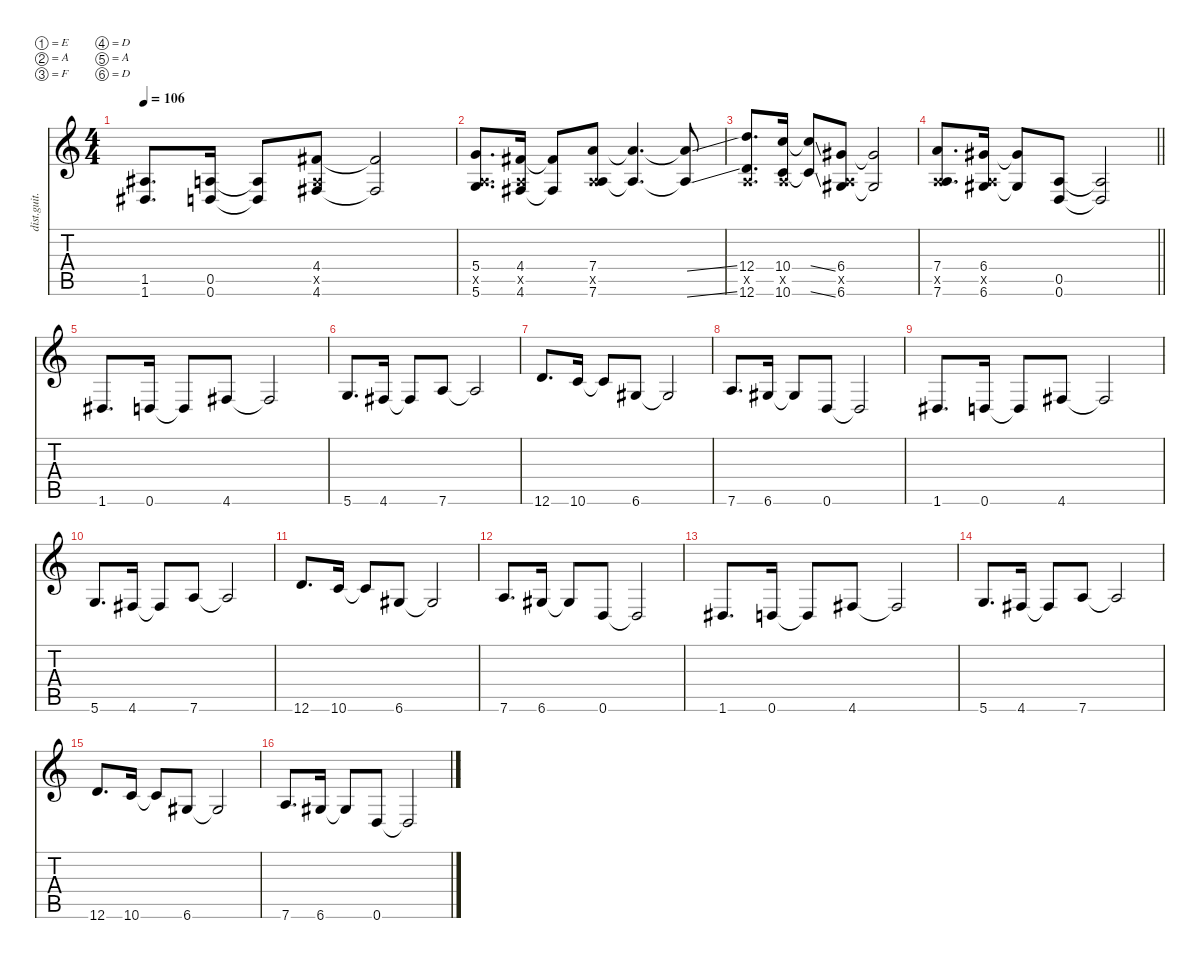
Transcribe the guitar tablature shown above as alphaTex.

\defaultSystemsLayout 4
\hideDynamics
\bracketExtendMode nobrackets
\otherSystemsTrackNameOrientation horizontal
\track ("Track 2" "dist.guit.") {instrument distortionguitar}
\staff {score tabs}
\tuning (E4 A3 F3 D3 A2 D2)
\ts (4 4)
\tempo 106
\clef g2
\ks c
(1.5{acc #} 1.6{acc #}).8{d dy f beam Up} (0.5 0.6).16{beam Up} (0.5{t} 0.6{t}).8{beam Up} (4.4{acc #} 0.5{x} 4.6{acc #}).8{beam Up} (4.4{t acc #} 4.6{t acc #}).2{beam Up} |
(5.4 0.5{x} 5.6).8{d beam Up} (4.4{acc #} 0.5{x} 4.6{acc #}).16{beam Up} (4.4{t acc #} 4.6{t acc #}).8{beam Up} (7.4 0.5{x} 7.6).8{beam Up} (7.4{t} 7.6{t}).4{d beam Up} (7.4{ss t} 7.6{ss t}).8{beam Up} |
(12.4 0.5{x} 12.6).8{d beam Up} (10.4 0.5{x} 10.6).16{beam Up} (10.4{ss t} 10.6{ss t}).8{beam Up} (6.4{acc #} 0.5{x} 6.6{acc #}).8{beam Up} (6.4{t acc #} 6.6{t acc #}).2{beam Up} |
\barLineRight lightlight
(7.4 0.5{x} 7.6).8{d beam Up} (6.4{acc #} 0.5{x} 6.6{acc #}).16{beam Up} (6.4{t acc #} 6.6{t acc #}).8{beam Up} (0.5 0.6).8{beam Up} (0.5{t} 0.6{t}).2{beam Up} |
\section ("" "")
1.6{acc #}.8{d beam Up} 0.6.16{beam Up} 0.6{t}.8{beam Up} 4.6{acc #}.8{beam Up} 4.6{t acc #}.2{beam Up} |
5.6.8{d beam Up} 4.6{acc #}.16{beam Up} 4.6{t acc #}.8{beam Up} 7.6.8{beam Up} 7.6{t}.2{beam Up} |
12.6.8{d beam Up} 10.6.16{beam Up} 10.6{t}.8{beam Up} 6.6{acc #}.8{beam Up} 6.6{t acc #}.2{beam Up} |
7.6.8{d beam Up} 6.6{acc #}.16{beam Up} 6.6{t acc #}.8{beam Up} 0.6.8{beam Up} 0.6{t}.2{beam Up} |
1.6{acc #}.8{d beam Up} 0.6.16{beam Up} 0.6{t}.8{beam Up} 4.6{acc #}.8{beam Up} 4.6{t acc #}.2{beam Up} |
5.6.8{d beam Up} 4.6{acc #}.16{beam Up} 4.6{t acc #}.8{beam Up} 7.6.8{beam Up} 7.6{t}.2{beam Up} |
12.6.8{d beam Up} 10.6.16{beam Up} 10.6{t}.8{beam Up} 6.6{acc #}.8{beam Up} 6.6{t acc #}.2{beam Up} |
7.6.8{d beam Up} 6.6{acc #}.16{beam Up} 6.6{t acc #}.8{beam Up} 0.6.8{beam Up} 0.6{t}.2{beam Up} |
1.6{acc #}.8{d beam Up} 0.6.16{beam Up} 0.6{t}.8{beam Up} 4.6{acc #}.8{beam Up} 4.6{t acc #}.2{beam Up} |
5.6.8{d beam Up} 4.6{acc #}.16{beam Up} 4.6{t acc #}.8{beam Up} 7.6.8{beam Up} 7.6{t}.2{beam Up} |
12.6.8{d beam Up} 10.6.16{beam Up} 10.6{t}.8{beam Up} 6.6{acc #}.8{beam Up} 6.6{t acc #}.2{beam Up} |
7.6.8{d beam Up} 6.6{acc #}.16{beam Up} 6.6{t acc #}.8{beam Up} 0.6.8{beam Up} 0.6{t}.2{beam Up}
